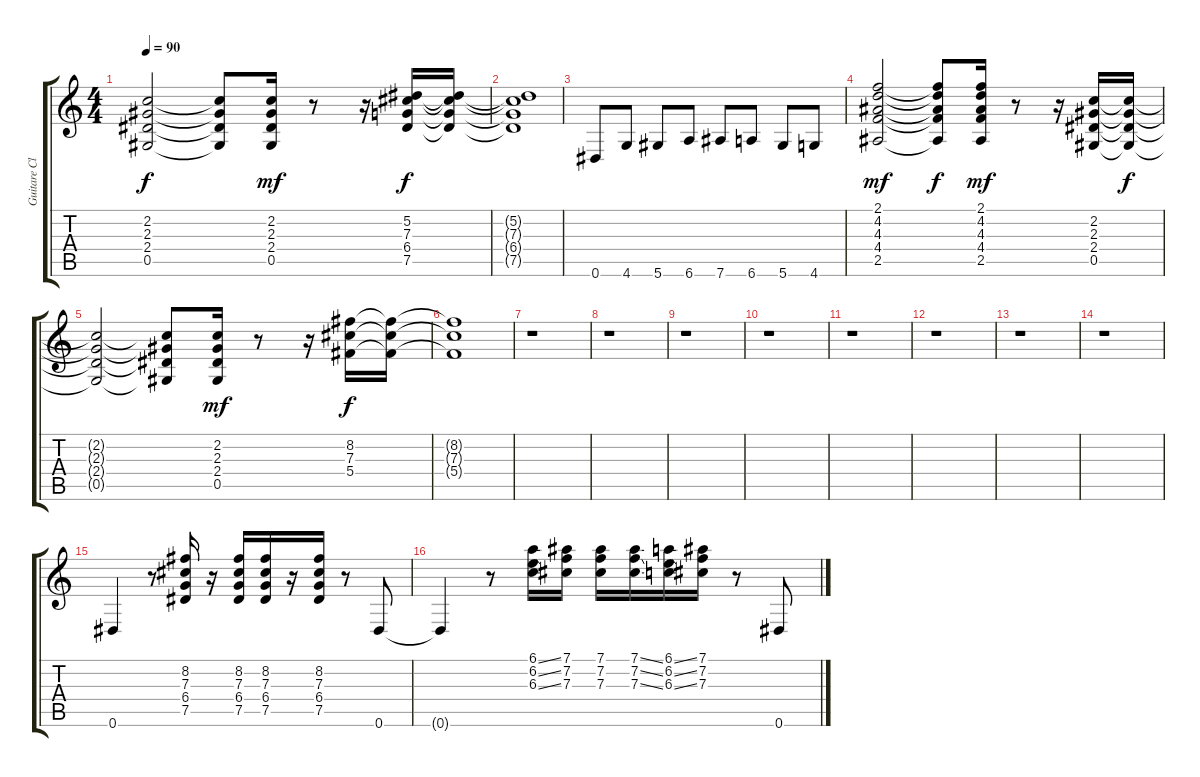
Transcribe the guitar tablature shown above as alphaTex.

\track ("Guitare Clean/Accompagnement" "Guitare Cl") {instrument electricguitarclean}
\staff {score tabs}
\tuning (Eb4 Bb3 Gb3 Db3 Ab2 Eb2) {hide}
\ts (4 4)
\tempo 90
\clef g2
\ks c
(2.2{t} 2.3{t} 2.4{t} 0.5{t}).2{dy f} (2.2{t} 2.3{t} 2.4{t} 0.5{t}).8 (2.2 2.3 2.4 0.5).16{dy mf} r.8 r.16 (5.2 7.3 6.4 7.5).16{dy f} (5.2{t} 7.3{t} 6.4{t} 7.5{t}).16 |
(5.2{t} 7.3{t} 6.4{t} 7.5{t}).1 |
0.6.8 4.6.8 5.6.8 6.6.8 7.6.8 6.6.8 5.6.8 4.6.8 |
(2.1 4.2 4.3 4.4 2.5).2{dy mf} (2.1{t} 4.2{t} 4.3{t} 4.4{t} 2.5{t}).8{dy f} (2.1 4.2 4.3 4.4 2.5).16{dy mf} r.8 r.16 (2.2 2.3 2.4 0.5).16 (2.2{t} 2.3{t} 2.4{t} 0.5{t}).16{dy f} |
(2.2{t} 2.3{t} 2.4{t} 0.5{t}).2 (2.2{t} 2.3{t} 2.4{t} 0.5{t}).8 (2.2 2.3 2.4 0.5).16{dy mf} r.8 r.16 (8.2 7.3 5.4).16{dy f} (8.2{t} 7.3{t} 5.4{t}).16 |
(8.2{t} 7.3{t} 5.4{t}).1 |
r.1 |
r.1 |
r.1 |
r.1 |
r.1 |
r.1 |
r.1 |
r.1 |
0.6.4 r.8 (8.2 7.3 6.4 7.5).16 r.16 (8.2 7.3 6.4 7.5).16 (8.2 7.3 6.4 7.5).16 r.16 (8.2 7.3 6.4 7.5).16 r.8 0.6.8 |
0.6{t}.4 r.8 (6.1{ss} 6.2{ss} 6.3{ss}).16 (7.1 7.2 7.3).16 (7.1 7.2 7.3).16 (7.1{ss} 7.2{ss} 7.3{ss}).16 (6.1{ss} 6.2{ss} 6.3{ss}).16 (7.1 7.2 7.3).16 r.8 0.6.8
